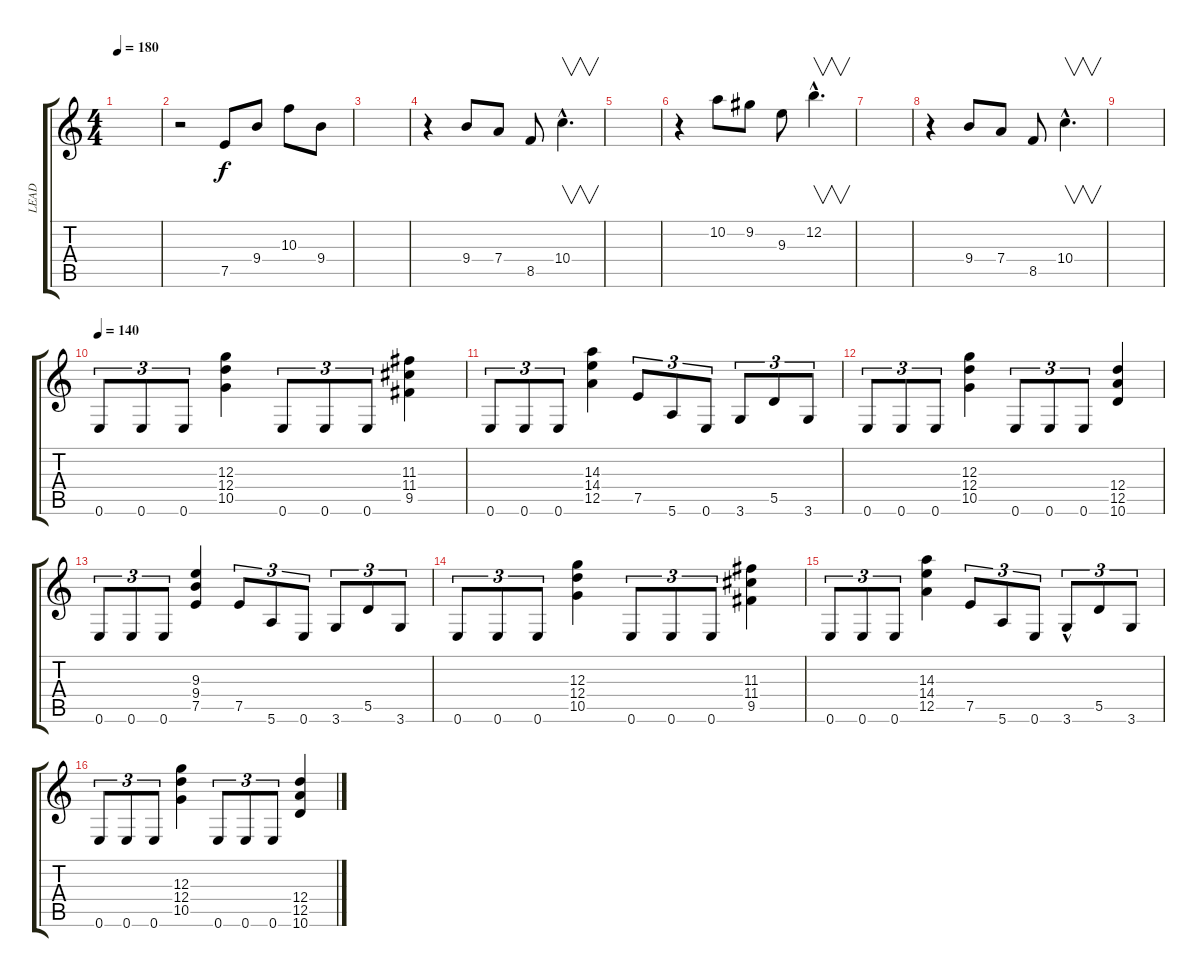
\track ("LEAD" "LEAD") {instrument distortionguitar}
\staff {score tabs}
\tuning (E4 B3 G3 D3 A2 E2) {hide}
\ts (4 4)
\tempo 180
\clef g2
\ks c
|
r.2 7.5.8 9.4.8 10.3.8 9.4.8 |
|
r.4 9.4.8 7.4.8 8.5.8 10.4{hac}.4{v d} |
|
r.4 10.2.8 9.2.8 9.3.8 12.2{hac}.4{v d} |
|
r.4 9.4.8 7.4.8 8.5.8 10.4{hac}.4{v d} |
|
\tempo 140
0.6.8{tu (3 2)} 0.6.8{tu (3 2)} 0.6.8{tu (3 2)} (12.3 12.4 10.5).4 0.6.8{tu (3 2)} 0.6.8{tu (3 2)} 0.6.8{tu (3 2)} (11.3 11.4 9.5).4 |
0.6.8{tu (3 2)} 0.6.8{tu (3 2)} 0.6.8{tu (3 2)} (14.3 14.4 12.5).4 7.5.8{tu (3 2)} 5.6.8{tu (3 2)} 0.6.8{tu (3 2)} 3.6.8{tu (3 2)} 5.5.8{tu (3 2)} 3.6.8{tu (3 2)} |
0.6.8{tu (3 2)} 0.6.8{tu (3 2)} 0.6.8{tu (3 2)} (12.3 12.4 10.5).4 0.6.8{tu (3 2)} 0.6.8{tu (3 2)} 0.6.8{tu (3 2)} (12.4 12.5 10.6).4 |
0.6.8{tu (3 2)} 0.6.8{tu (3 2)} 0.6.8{tu (3 2)} (9.3 9.4 7.5).4 7.5.8{tu (3 2)} 5.6.8{tu (3 2)} 0.6.8{tu (3 2)} 3.6.8{tu (3 2)} 5.5.8{tu (3 2)} 3.6.8{tu (3 2)} |
0.6.8{tu (3 2)} 0.6.8{tu (3 2)} 0.6.8{tu (3 2)} (12.3 12.4 10.5).4 0.6.8{tu (3 2)} 0.6.8{tu (3 2)} 0.6.8{tu (3 2)} (11.3 11.4 9.5).4 |
0.6.8{tu (3 2)} 0.6.8{tu (3 2)} 0.6.8{tu (3 2)} (14.3 14.4 12.5).4 7.5.8{tu (3 2)} 5.6.8{tu (3 2)} 0.6.8{tu (3 2)} 3.6{hac}.8{tu (3 2)} 5.5.8{tu (3 2)} 3.6.8{tu (3 2)} |
0.6.8{tu (3 2)} 0.6.8{tu (3 2)} 0.6.8{tu (3 2)} (12.3 12.4 10.5).4 0.6.8{tu (3 2)} 0.6.8{tu (3 2)} 0.6.8{tu (3 2)} (12.4 12.5 10.6).4
